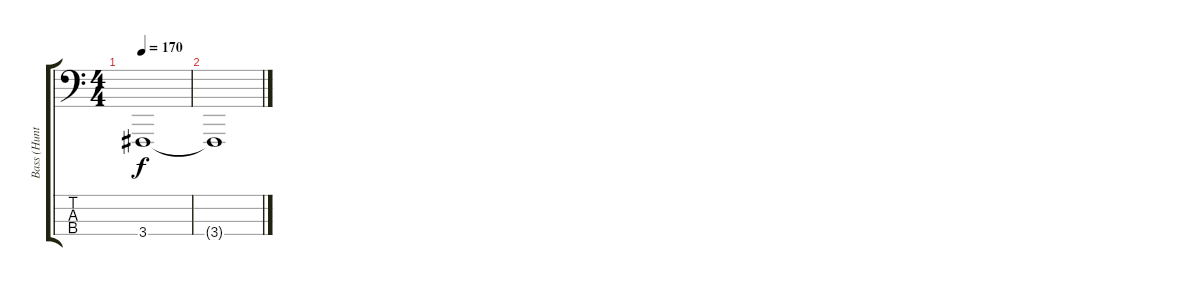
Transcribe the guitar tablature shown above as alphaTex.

\track ("Bass (Hunter)" "Bass (Hunt") {instrument lead8bassandlead}
\staff {score tabs}
\tuning (Gb2 Db2 Ab1 Eb1) {hide}
\ts (4 4)
\tempo 170
\clef f4
\ks c
3.4.1{dy f} |
3.4{t}.1
